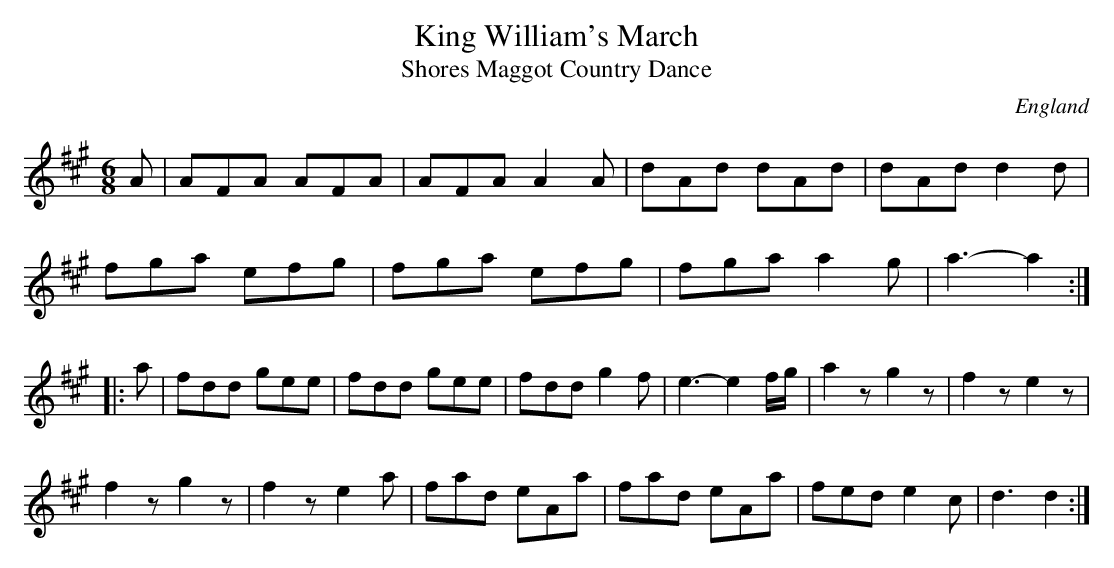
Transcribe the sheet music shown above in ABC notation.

X:1
T:King William's March
T:Shores Maggot Country Dance
L:1/8
M:6/8
O:England
K:A major
A |\
AFA AFA | AFA A2A | dAd dAd | dAd d2d |\
fga efg | fga efg | fga a2g | a3-a2 ::
a |\
fdd gee | fdd gee |   fdd g2f | e3-e2f/g/ |\
a2z g2z | f2z e2z | ! f2z g2z | f2z e2a | \
fad eAa | fad eAa |   fed e2c | d3 d2 :|
